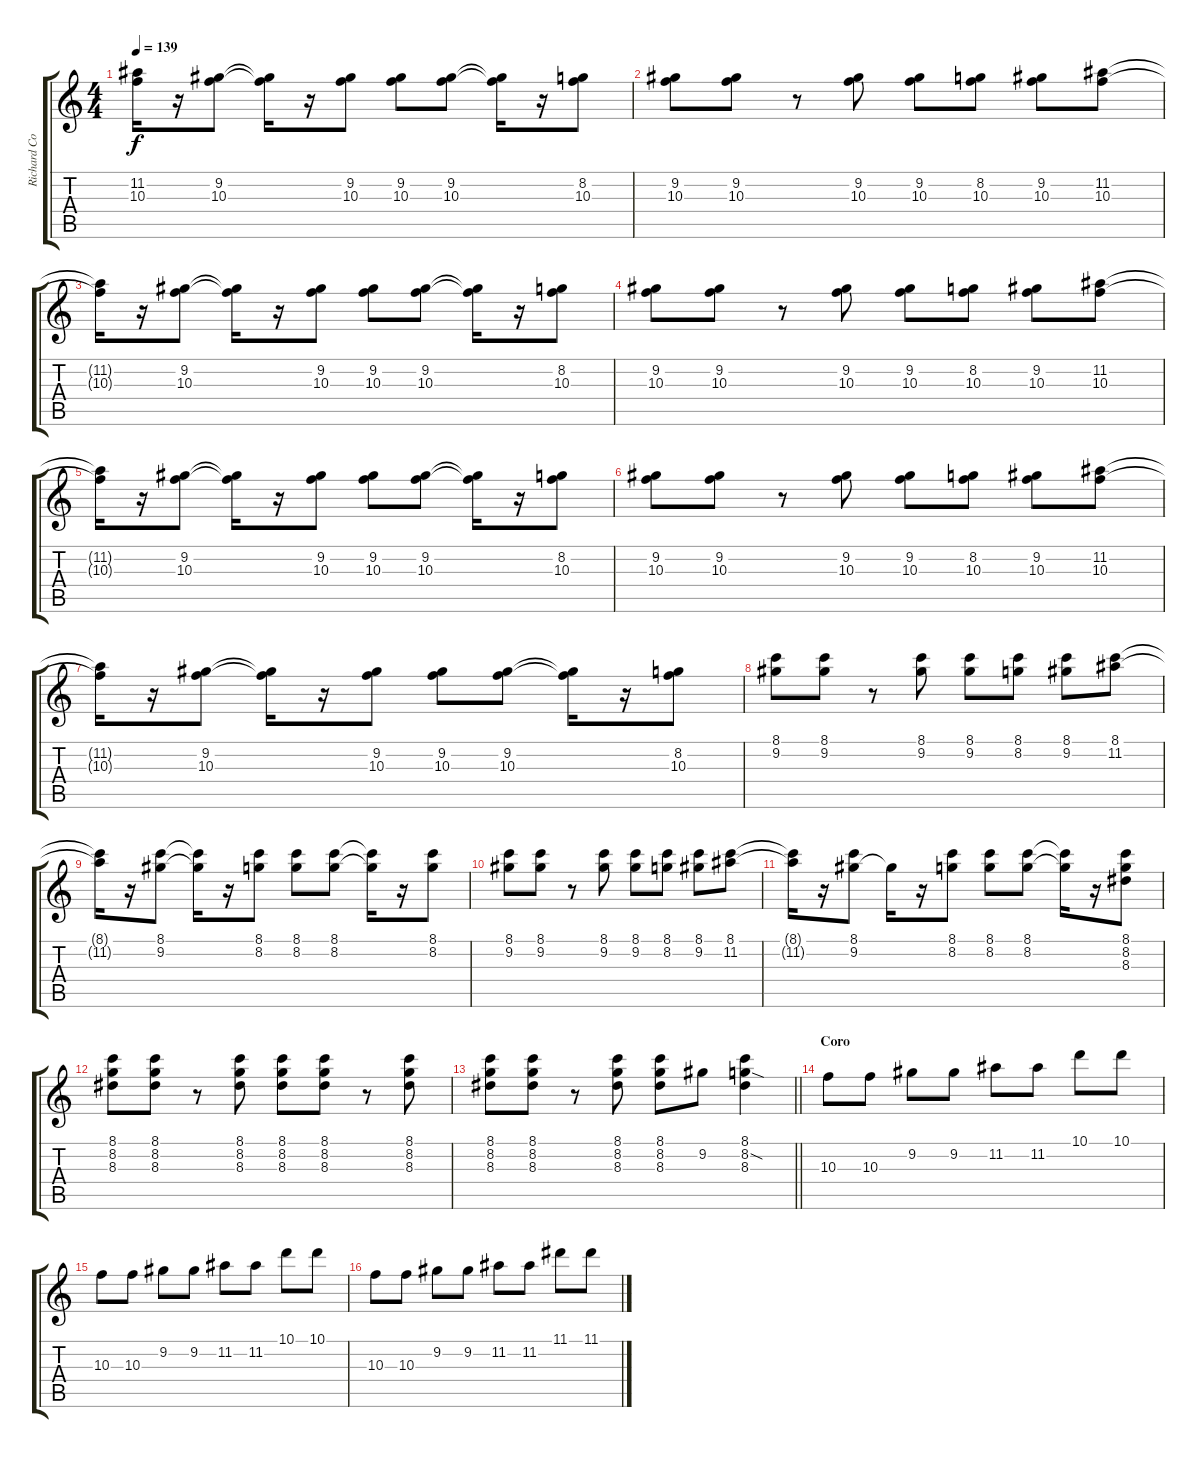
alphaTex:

\track ("Richard Coleman (Gtr)" "Richard Co") {instrument overdrivenguitar}
\staff {score tabs}
\tuning (E4 B3 G3 D3 A2 E2) {hide}
\ts (4 4)
\tempo 139
\clef g2
\ks c
(11.2{t} 10.3{t}).16{dy f} r.16 (9.2 10.3).8 (9.2{t} 10.3{t}).16 r.16 (9.2 10.3).8 (9.2 10.3).8 (9.2 10.3).8 (9.2{t} 10.3{t}).16 r.16 (8.2 10.3).8 |
(9.2 10.3).8 (9.2 10.3).8 r.8 (9.2 10.3).8 (9.2 10.3).8 (8.2 10.3).8 (9.2 10.3).8 (11.2 10.3).8 |
(11.2{t} 10.3{t}).16 r.16 (9.2 10.3).8 (9.2{t} 10.3{t}).16 r.16 (9.2 10.3).8 (9.2 10.3).8 (9.2 10.3).8 (9.2{t} 10.3{t}).16 r.16 (8.2 10.3).8 |
(9.2 10.3).8 (9.2 10.3).8 r.8 (9.2 10.3).8 (9.2 10.3).8 (8.2 10.3).8 (9.2 10.3).8 (11.2 10.3).8 |
(11.2{t} 10.3{t}).16 r.16 (9.2 10.3).8 (9.2{t} 10.3{t}).16 r.16 (9.2 10.3).8 (9.2 10.3).8 (9.2 10.3).8 (9.2{t} 10.3{t}).16 r.16 (8.2 10.3).8 |
(9.2 10.3).8 (9.2 10.3).8 r.8 (9.2 10.3).8 (9.2 10.3).8 (8.2 10.3).8 (9.2 10.3).8 (11.2 10.3).8 |
(11.2{t} 10.3{t}).16 r.16 (9.2 10.3).8 (9.2{t} 10.3{t}).16 r.16 (9.2 10.3).8 (9.2 10.3).8 (9.2 10.3).8 (9.2{t} 10.3{t}).16 r.16 (8.2 10.3).8 |
(8.1 9.2).8 (8.1 9.2).8 r.8 (8.1 9.2).8 (8.1 9.2).8 (8.1 8.2).8 (8.1 9.2).8 (8.1 11.2).8 |
(8.1{t} 11.2{t}).16 r.16 (8.1 9.2).8 (8.1{t} 9.2{t}).16 r.16 (8.1 8.2).8 (8.1 8.2).8 (8.1 8.2).8 (8.1{t} 8.2{t}).16 r.16 (8.1 8.2).8 |
(8.1 9.2).8 (8.1 9.2).8 r.8 (8.1 9.2).8 (8.1 9.2).8 (8.1 8.2).8 (8.1 9.2).8 (8.1 11.2).8 |
(8.1{t} 11.2{t}).16 r.16 (8.1 9.2).8 9.2{t}.16 r.16 (8.1 8.2).8 (8.1 8.2).8 (8.1 8.2).8 (8.1{t} 8.2{t}).16 r.16 (8.1 8.2 8.3).8 |
(8.1 8.2 8.3).8 (8.1 8.2 8.3).8 r.8 (8.1 8.2 8.3).8 (8.1 8.2 8.3).8 (8.1 8.2 8.3).8 r.8 (8.1 8.2 8.3).8 |
\barLineRight lightlight
(8.1 8.2 8.3).8 (8.1 8.2 8.3).8 r.8 (8.1 8.2 8.3).8 (8.1 8.2 8.3).8 9.2.8 (8.1 8.2{sod} 8.3).4 |
\section ("" "Coro")
10.3.8{volume 14} 10.3.8 9.2.8 9.2.8 11.2.8 11.2.8 10.1.8 10.1.8 |
10.3.8 10.3.8 9.2.8 9.2.8 11.2.8 11.2.8 10.1.8 10.1.8 |
10.3.8 10.3.8 9.2.8 9.2.8 11.2.8 11.2.8 11.1.8 11.1.8
